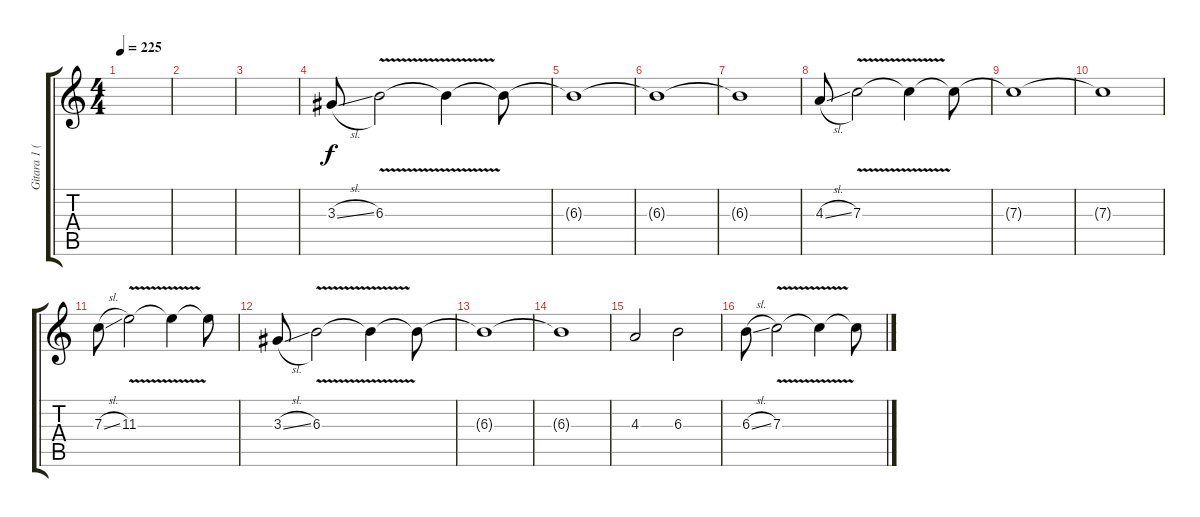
\track ("Gitara 1 (wiciu)" "Gitara 1 (") {instrument distortionguitar}
\staff {score tabs}
\tuning (D4 A3 F3 C3 G2 D2) {hide}
\ts (4 4)
\tempo 225
\clef g2
\ks c
|
|
|
3.3{sl}.8 6.3{v}.2 6.3{t}.4 6.3{t}.8 |
6.3{t}.1 |
6.3{t}.1 |
6.3{t}.1 |
4.3{sl}.8 7.3{v}.2 7.3{t}.4 7.3{t}.8 |
7.3{t}.1 |
7.3{t}.1 |
7.3{sl}.8 11.3{v}.2 11.3{t}.4 11.3{t}.8 |
3.3{sl}.8 6.3{v}.2 6.3{t}.4 6.3{t}.8 |
6.3{t}.1 |
6.3{t}.1 |
4.3.2 6.3.2 |
6.3{sl}.8 7.3{v}.2 7.3{t}.4 7.3{t}.8
